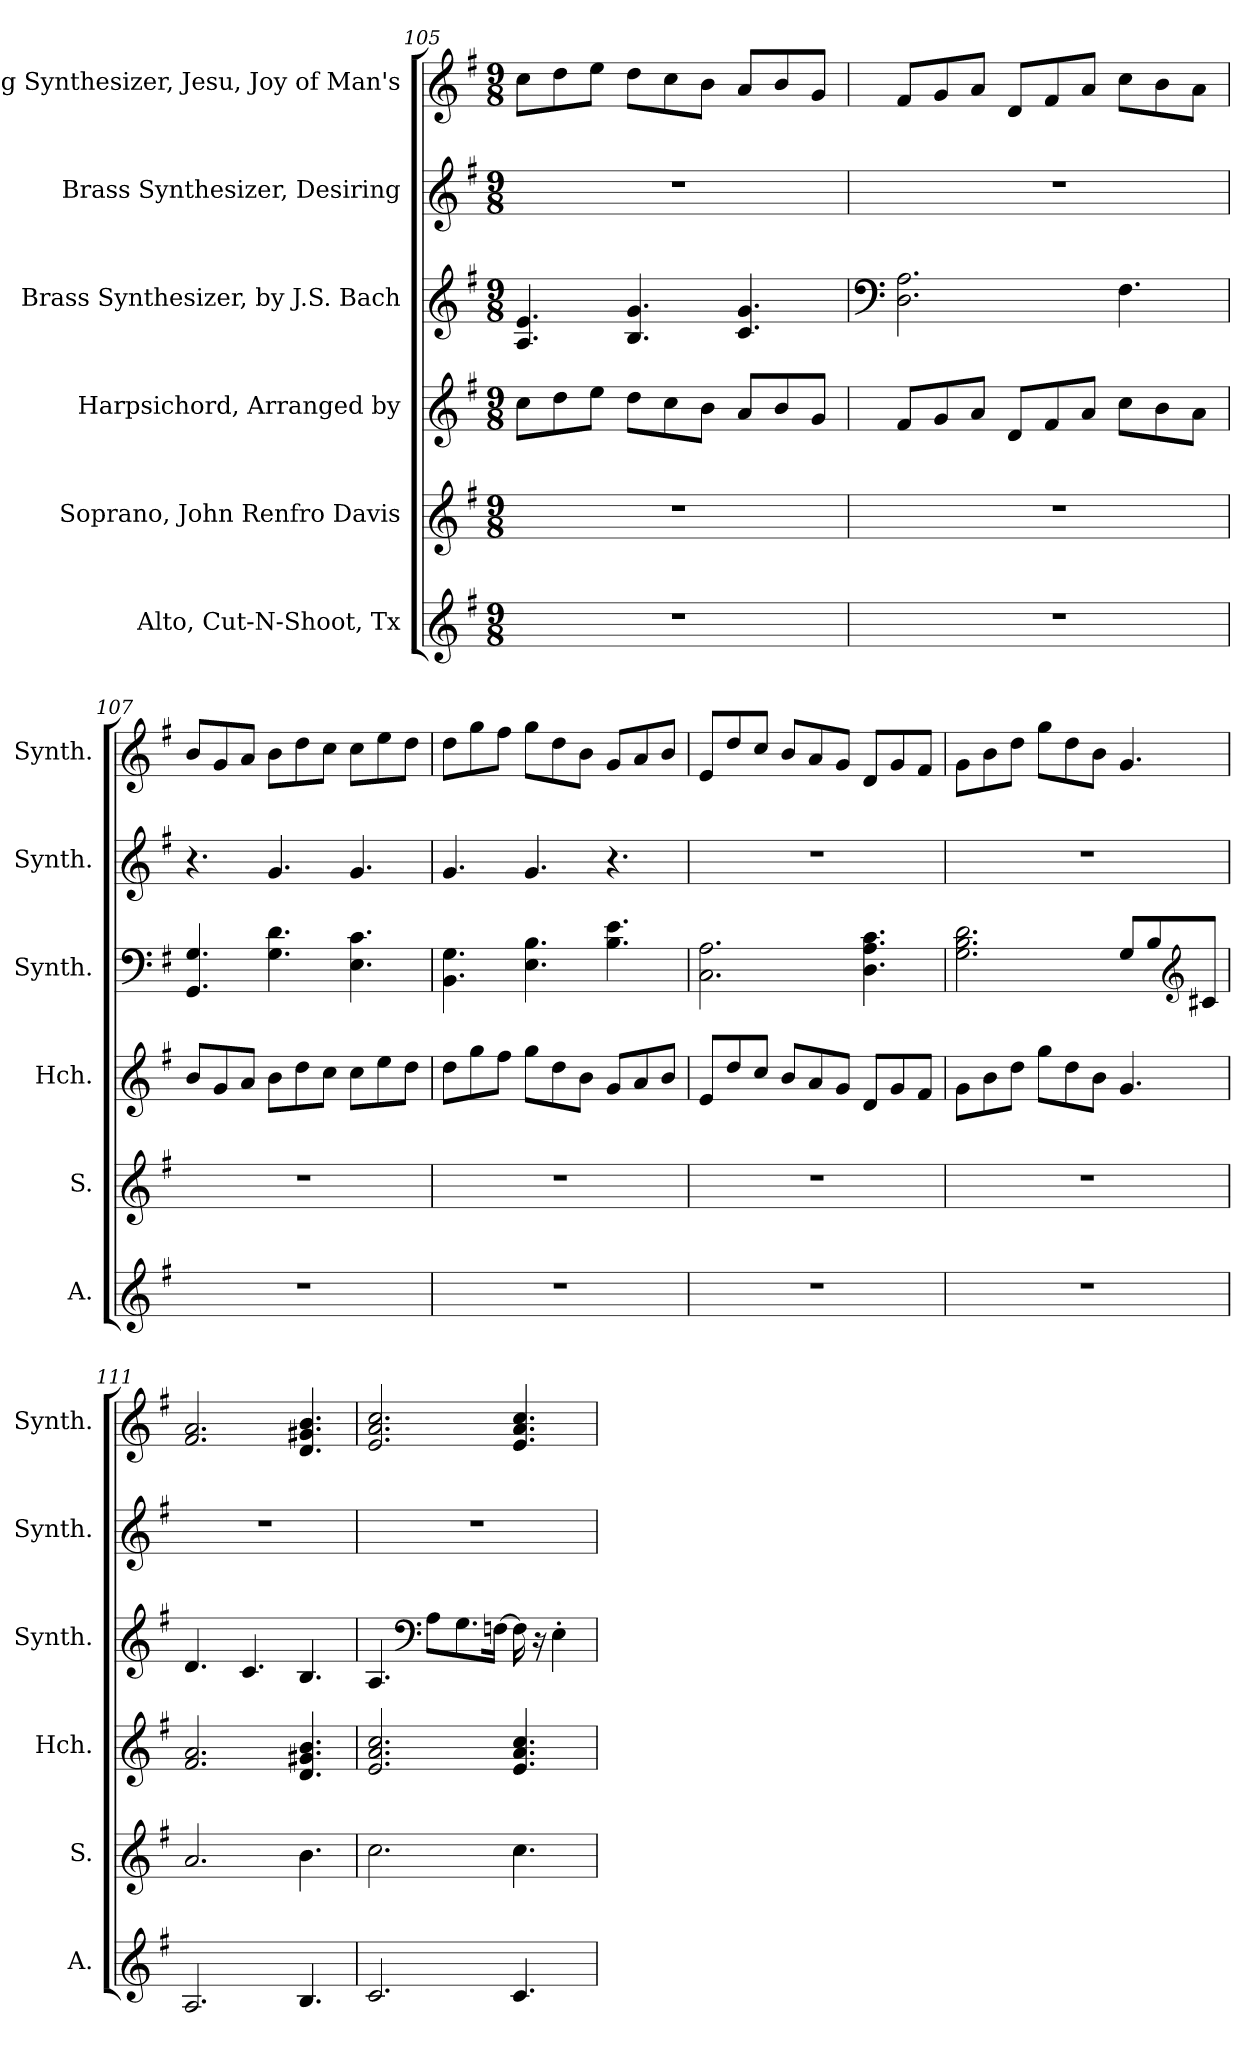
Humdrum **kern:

**kern	**kern	**kern	**kern	**kern	**kern
*part6	*part5	*part4	*part3	*part2	*part1
*staff6	*staff5	*staff4	*staff3	*staff2	*staff1
*I"Alto, Cut-N-Shoot, Tx	*I"Soprano, John Renfro Davis	*I"Harpsichord, Arranged by	*I"Brass Synthesizer, by J.S. Bach	*I"Brass Synthesizer, Desiring	*I"String Synthesizer, Jesu, Joy of Man's
*I'A.	*I'S.	*I'Hch.	*I'Synth.	*I'Synth.	*I'Synth.
*clefG2	*clefG2	*clefG2	*clefG2	*clefG2	*clefG2
*k[f#]	*k[f#]	*k[f#]	*k[f#]	*k[f#]	*k[f#]
*M9/8	*M9/8	*M9/8	*M9/8	*M9/8	*M9/8
=105	=105	=105	=105	=105	=105
8%9r	8%9r	8cc\L	4.A/ 4.e/	8%9r	8cc\L
.	.	8dd\	.	.	8dd\
.	.	8ee\J	.	.	8ee\J
.	.	8dd\L	4.B/ 4.g/	.	8dd\L
.	.	8cc\	.	.	8cc\
.	.	8b\J	.	.	8b\J
.	.	8a/L	4.c/ 4.g/	.	8a/L
.	.	8b/	.	.	8b/
.	.	8g/J	.	.	8g/J
!!LO:PB:g=z
=106	=106	=106	=106	=106	=106
*	*	*	*clefF4	*	*
8%9r	8%9r	8f#/L	2.D\ 2.A\	8%9r	8f#/L
.	.	8g/	.	.	8g/
.	.	8a/J	.	.	8a/J
.	.	8d/L	.	.	8d/L
.	.	8f#/	.	.	8f#/
.	.	8a/J	.	.	8a/J
.	.	8cc\L	4.F#\	.	8cc\L
.	.	8b\	.	.	8b\
.	.	8a\J	.	.	8a\J
=107	=107	=107	=107	=107	=107
8%9r	8%9r	8b/L	4.GG/ 4.G/	4.r	8b/L
.	.	8g/	.	.	8g/
.	.	8a/J	.	.	8a/J
.	.	8b\L	4.G\ 4.d\	4.g/	8b\L
.	.	8dd\	.	.	8dd\
.	.	8cc\J	.	.	8cc\J
.	.	8cc\L	4.E\ 4.c\	4.g/	8cc\L
.	.	8ee\	.	.	8ee\
.	.	8dd\J	.	.	8dd\J
=108	=108	=108	=108	=108	=108
8%9r	8%9r	8dd\L	4.BB\ 4.G\	4.g/	8dd\L
.	.	8gg\	.	.	8gg\
.	.	8ff#\J	.	.	8ff#\J
.	.	8gg\L	4.E\ 4.B\	4.g/	8gg\L
.	.	8dd\	.	.	8dd\
.	.	8b\J	.	.	8b\J
.	.	8g/L	4.B\ 4.e\	4.r	8g/L
.	.	8a/	.	.	8a/
.	.	8b/J	.	.	8b/J
=109	=109	=109	=109	=109	=109
8%9r	8%9r	8e/L	2.C\ 2.A\	8%9r	8e/L
.	.	8dd/	.	.	8dd/
.	.	8cc/J	.	.	8cc/J
.	.	8b/L	.	.	8b/L
.	.	8a/	.	.	8a/
.	.	8g/J	.	.	8g/J
.	.	8d/L	4.D\ 4.A\ 4.c\	.	8d/L
.	.	8g/	.	.	8g/
.	.	8f#/J	.	.	8f#/J
!!LO:LB:g=z
=110	=110	=110	=110	=110	=110
8%9r	8%9r	8g\L	2.G\ 2.B\ 2.d\	8%9r	8g\L
.	.	8b\	.	.	8b\
.	.	8dd\J	.	.	8dd\J
.	.	8gg\L	.	.	8gg\L
.	.	8dd\	.	.	8dd\
.	.	8b\J	.	.	8b\J
.	.	4.g/	8G/L	.	4.g/
.	.	.	8B/	.	.
*	*	*	*clefG2	*	*
.	.	.	8c#X/J	.	.
=111	=111	=111	=111	=111	=111
2.A/	2.a/	2.f#/ 2.a/	4.d/	8%9r	2.f#/ 2.a/
.	.	.	4.c/	.	.
4.B/	4.b\	4.d/ 4.g#X/ 4.b/	4.B/	.	4.d/ 4.g#X/ 4.b/
=112	=112	=112	=112	=112	=112
2.c/	2.cc\	2.e/ 2.a/ 2.cc/	4.A/	8%9r	2.e/ 2.a/ 2.cc/
*	*	*	*clefF4	*	*
.	.	.	8A\L	.	.
.	.	.	8.G\	.	.
.	.	.	[16Fn\Jk	.	.
4.c/	4.cc\	4.e/ 4.a/ 4.cc/	16F\]	.	4.e/ 4.a/ 4.cc/
.	.	.	16r	.	.
.	.	.	4E'\	.	.
=	=	=	=	=	=
*-	*-	*-	*-	*-	*-
